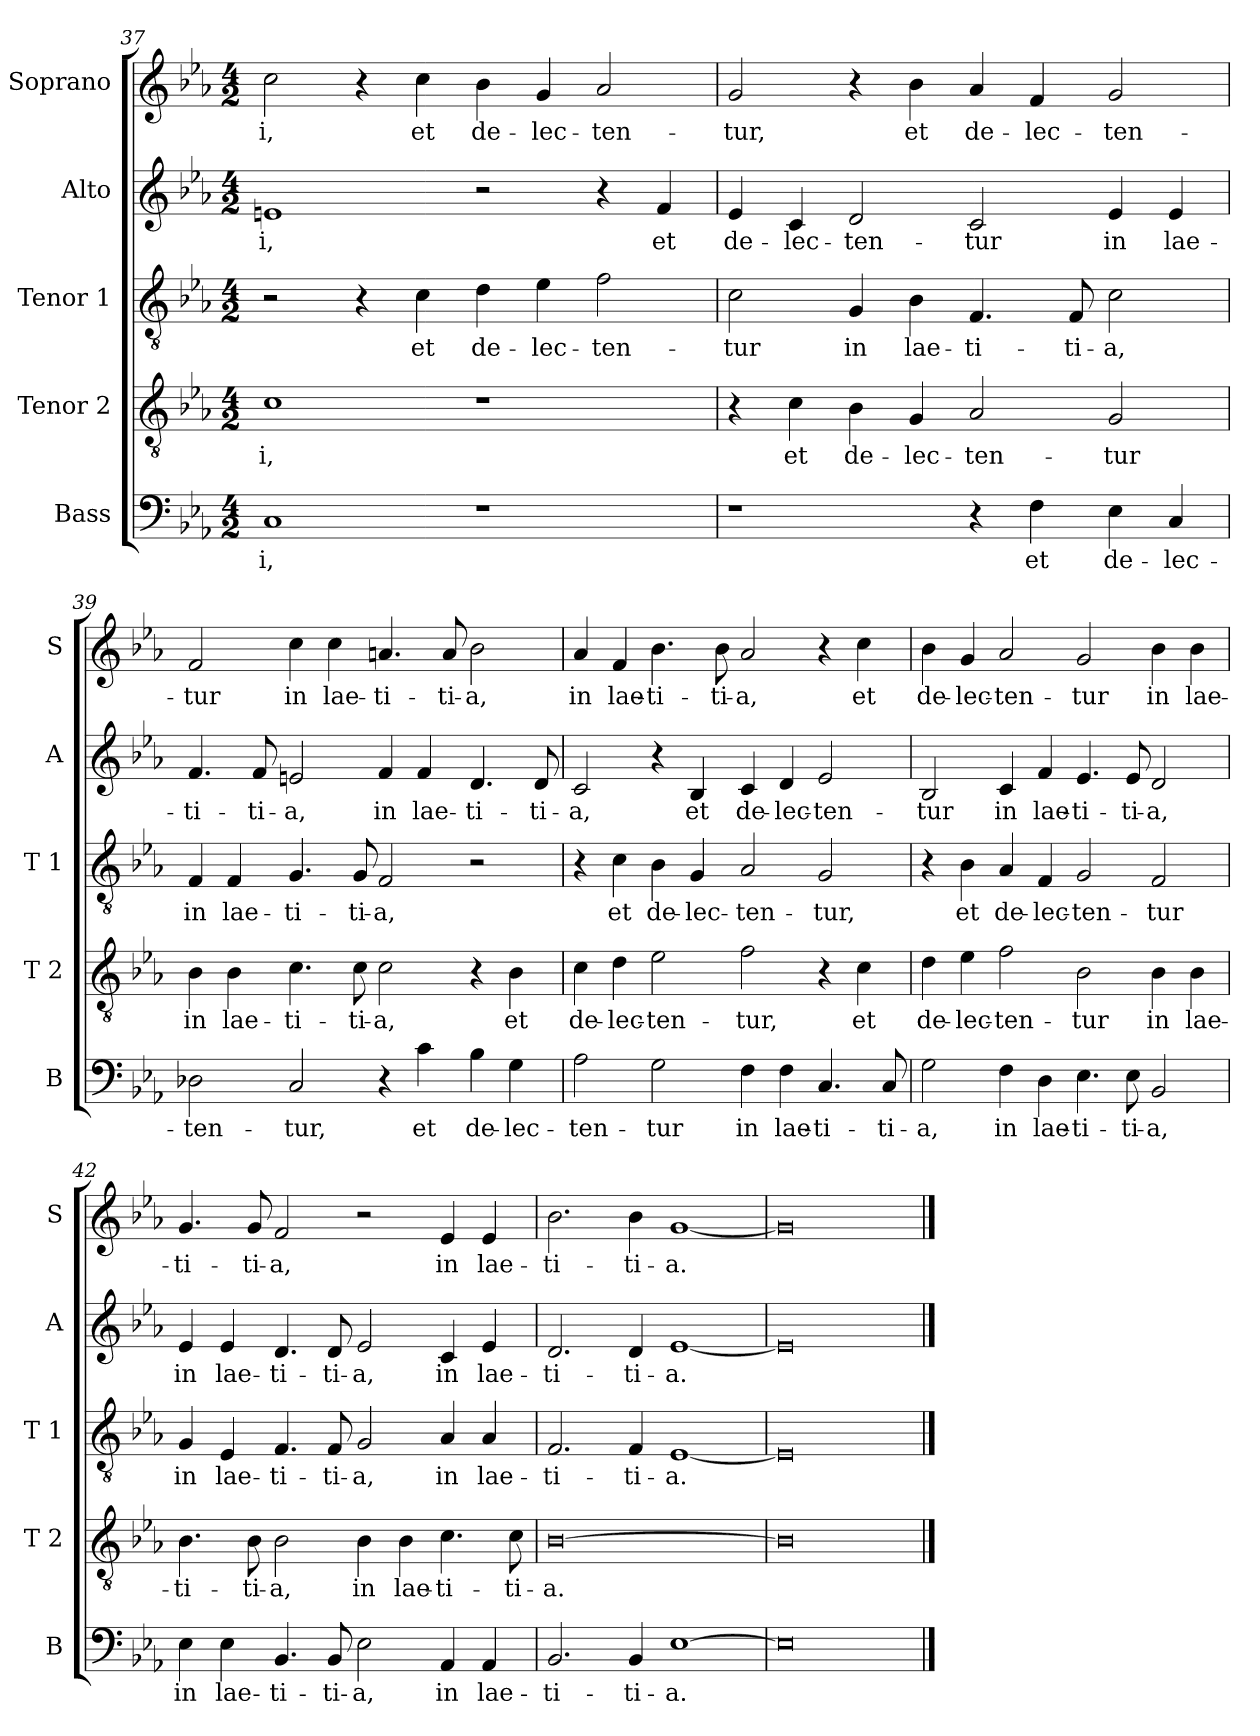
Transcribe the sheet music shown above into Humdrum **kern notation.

**kern	**text	**kern	**text	**kern	**text	**kern	**text	**kern	**text
*part5	*part5	*part4	*part4	*part3	*part3	*part2	*part2	*part1	*part1
*staff5	*staff5	*staff4	*staff4	*staff3	*staff3	*staff2	*staff2	*staff1	*staff1
*I"Bass	*	*I"Tenor 2	*	*I"Tenor 1	*	*I"Alto	*	*I"Soprano	*
*I'B	*	*I'T 2	*	*I'T 1	*	*I'A	*	*I'S	*
!!LO:LB:g=z
*clefF4	*	*clefGv2	*	*clefGv2	*	*clefG2	*	*clefG2	*
*k[b-e-a-]	*	*k[b-e-a-]	*	*k[b-e-a-]	*	*k[b-e-a-]	*	*k[b-e-a-]	*
*E-:	*	*E-:	*	*E-:	*	*E-:	*	*E-:	*
*M4/2	*	*M4/2	*	*M4/2	*	*M4/2	*	*M4/2	*
=37	=37	=37	=37	=37	=37	=37	=37	=37	=37
!	!LO:LY:b	!	!LO:LY:b	!	!	!	!LO:LY:b	!	!LO:LY:b
1C	-i,	1c	-i,	2r	.	1en	-i,	2cc\	-i,
.	.	.	.	4r	.	.	.	4r	.
!	!	!	!	!	!LO:LY:b	!	!	!	!LO:LY:b
.	.	.	.	4c\	et	.	.	4cc\	et
!	!	!	!	!	!LO:LY:b	!	!	!	!LO:LY:b
1r	.	1r	.	4d\	de-	2r	.	4b-\	de-
!	!	!	!	!	!LO:LY:b	!	!	!	!LO:LY:b
.	.	.	.	4e-\	-lec-	.	.	4g/	-lec-
!	!	!	!	!	!LO:LY:b	!	!	!	!LO:LY:b
.	.	.	.	2f\	-ten-	4r	.	2a-/	-ten-
!	!	!	!	!	!	!	!LO:LY:b	!	!
.	.	.	.	.	.	4f/	et	.	.
=38	=38	=38	=38	=38	=38	=38	=38	=38	=38
!	!	!	!	!	!LO:LY:b	!	!LO:LY:b	!	!LO:LY:b
1r	.	4r	.	2c\	-tur	4e-/	de-	2g/	-tur,
!	!	!	!LO:LY:b	!	!	!	!LO:LY:b	!	!
.	.	4c\	et	.	.	4c/	-lec-	.	.
!	!	!	!LO:LY:b	!	!LO:LY:b	!	!LO:LY:b	!	!
.	.	4B-\	de-	4G/	in	2d/	-ten-	4r	.
!	!	!	!LO:LY:b	!	!LO:LY:b	!	!	!	!LO:LY:b
.	.	4G/	-lec-	4B-\	lae-	.	.	4b-\	et
!	!	!	!LO:LY:b	!	!LO:LY:b	!	!LO:LY:b	!	!LO:LY:b
4r	.	2A-/	-ten-	4.F/	-ti-	2c/	-tur	4a-/	de-
!	!LO:LY:b	!	!	!	!	!	!	!	!LO:LY:b
4F\	et	.	.	.	.	.	.	4f/	-lec-
!	!	!	!	!	!LO:LY:b	!	!	!	!
.	.	.	.	8F/	-ti-	.	.	.	.
!	!LO:LY:b	!	!LO:LY:b	!	!LO:LY:b	!	!LO:LY:b	!	!LO:LY:b
4E-\	de-	2G/	-tur	2c\	-a,	4e-/	in	2g/	-ten-
!	!LO:LY:b	!	!	!	!	!	!LO:LY:b	!	!
4C/	-lec-	.	.	.	.	4e-/	lae-	.	.
=39	=39	=39	=39	=39	=39	=39	=39	=39	=39
!	!LO:LY:b	!	!LO:LY:b	!	!LO:LY:b	!	!LO:LY:b	!	!LO:LY:b
2D-X\	-ten-	4B-\	in	4F/	in	4.f/	-ti-	2f/	-tur
!	!	!	!LO:LY:b	!	!LO:LY:b	!	!	!	!
.	.	4B-\	lae-	4F/	lae-	.	.	.	.
!	!	!	!	!	!	!	!LO:LY:b	!	!
.	.	.	.	.	.	8f/	-ti-	.	.
!	!LO:LY:b	!	!LO:LY:b	!	!LO:LY:b	!	!LO:LY:b	!	!LO:LY:b
2C/	-tur,	4.c\	-ti-	4.G/	-ti-	2en/	-a,	4cc\	in
!	!	!	!	!	!	!	!	!	!LO:LY:b
.	.	.	.	.	.	.	.	4cc\	lae-
!	!	!	!LO:LY:b	!	!LO:LY:b	!	!	!	!
.	.	8c\	-ti-	8G/	-ti-	.	.	.	.
!	!	!	!LO:LY:b	!	!LO:LY:b	!	!LO:LY:b	!	!LO:LY:b
4r	.	2c\	-a,	2F/	-a,	4f/	in	4.an/	-ti-
!	!LO:LY:b	!	!	!	!	!	!LO:LY:b	!	!
4c\	et	.	.	.	.	4f/	lae-	.	.
!	!	!	!	!	!	!	!	!	!LO:LY:b
.	.	.	.	.	.	.	.	8a/	-ti-
!	!LO:LY:b	!	!	!	!	!	!LO:LY:b	!	!LO:LY:b
4B-\	de-	4r	.	2r	.	4.d/	-ti-	2b-\	-a,
!	!LO:LY:b	!	!LO:LY:b	!	!	!	!	!	!
4G\	-lec-	4B-\	et	.	.	.	.	.	.
!	!	!	!	!	!	!	!LO:LY:b	!	!
.	.	.	.	.	.	8d/	-ti-	.	.
=40	=40	=40	=40	=40	=40	=40	=40	=40	=40
!	!LO:LY:b	!	!LO:LY:b	!	!	!	!LO:LY:b	!	!LO:LY:b
2A-\	-ten-	4c\	de-	4r	.	2c/	-a,	4a-/	in
!	!	!	!LO:LY:b	!	!LO:LY:b	!	!	!	!LO:LY:b
.	.	4d\	-lec-	4c\	et	.	.	4f/	lae-
!	!LO:LY:b	!	!LO:LY:b	!	!LO:LY:b	!	!	!	!LO:LY:b
2G\	-tur	2e-\	-ten-	4B-\	de-	4r	.	4.b-\	-ti-
!	!	!	!	!	!LO:LY:b	!	!LO:LY:b	!	!
.	.	.	.	4G/	-lec-	4B-/	et	.	.
!	!	!	!	!	!	!	!	!	!LO:LY:b
.	.	.	.	.	.	.	.	8b-\	-ti-
!	!LO:LY:b	!	!LO:LY:b	!	!LO:LY:b	!	!LO:LY:b	!	!LO:LY:b
4F\	in	2f\	-tur,	2A-/	-ten-	4c/	de-	2a-/	-a,
!	!LO:LY:b	!	!	!	!	!	!LO:LY:b	!	!
4F\	lae-	.	.	.	.	4d/	-lec-	.	.
!	!LO:LY:b	!	!	!	!LO:LY:b	!	!LO:LY:b	!	!
4.C/	-ti-	4r	.	2G/	-tur,	2e-/	-ten-	4r	.
!	!	!	!LO:LY:b	!	!	!	!	!	!LO:LY:b
.	.	4c\	et	.	.	.	.	4cc\	et
!	!LO:LY:b	!	!	!	!	!	!	!	!
8C/	-ti-	.	.	.	.	.	.	.	.
!!LO:LB:g=z
=41	=41	=41	=41	=41	=41	=41	=41	=41	=41
!	!LO:LY:b	!	!LO:LY:b	!	!	!	!LO:LY:b	!	!LO:LY:b
2G\	-a,	4d\	de-	4r	.	2B-/	-tur	4b-\	de-
!	!	!	!LO:LY:b	!	!LO:LY:b	!	!	!	!LO:LY:b
.	.	4e-\	-lec-	4B-\	et	.	.	4g/	-lec-
!	!LO:LY:b	!	!LO:LY:b	!	!LO:LY:b	!	!LO:LY:b	!	!LO:LY:b
4F\	in	2f\	-ten-	4A-/	de-	4c/	in	2a-/	-ten-
!	!LO:LY:b	!	!	!	!LO:LY:b	!	!LO:LY:b	!	!
4D\	lae-	.	.	4F/	-lec-	4f/	lae-	.	.
!	!LO:LY:b	!	!LO:LY:b	!	!LO:LY:b	!	!LO:LY:b	!	!LO:LY:b
4.E-\	-ti-	2B-\	-tur	2G/	-ten-	4.e-/	-ti-	2g/	-tur
!	!LO:LY:b	!	!	!	!	!	!LO:LY:b	!	!
8E-\	-ti-	.	.	.	.	8e-/	-ti-	.	.
!	!LO:LY:b	!	!LO:LY:b	!	!LO:LY:b	!	!LO:LY:b	!	!LO:LY:b
2BB-/	-a,	4B-\	in	2F/	-tur	2d/	-a,	4b-\	in
!	!	!	!LO:LY:b	!	!	!	!	!	!LO:LY:b
.	.	4B-\	lae-	.	.	.	.	4b-\	lae-
=42	=42	=42	=42	=42	=42	=42	=42	=42	=42
!	!LO:LY:b	!	!LO:LY:b	!	!LO:LY:b	!	!LO:LY:b	!	!LO:LY:b
4E-\	in	4.B-\	-ti-	4G/	in	4e-/	in	4.g/	-ti-
!	!LO:LY:b	!	!	!	!LO:LY:b	!	!LO:LY:b	!	!
4E-\	lae-	.	.	4E-/	lae-	4e-/	lae-	.	.
!	!	!	!LO:LY:b	!	!	!	!	!	!LO:LY:b
.	.	8B-\	-ti-	.	.	.	.	8g/	-ti-
!	!LO:LY:b	!	!LO:LY:b	!	!LO:LY:b	!	!LO:LY:b	!	!LO:LY:b
4.BB-/	-ti-	2B-\	-a,	4.F/	-ti-	4.d/	-ti-	2f/	-a,
!	!LO:LY:b	!	!	!	!LO:LY:b	!	!LO:LY:b	!	!
8BB-/	-ti-	.	.	8F/	-ti-	8d/	-ti-	.	.
!	!LO:LY:b	!	!LO:LY:b	!	!LO:LY:b	!	!LO:LY:b	!	!
2E-\	-a,	4B-\	in	2G/	-a,	2e-/	-a,	2r	.
!	!	!	!LO:LY:b	!	!	!	!	!	!
.	.	4B-\	lae-	.	.	.	.	.	.
!	!LO:LY:b	!	!LO:LY:b	!	!LO:LY:b	!	!LO:LY:b	!	!LO:LY:b
4AA-/	in	4.c\	-ti-	4A-/	in	4c/	in	4e-/	in
!	!LO:LY:b	!	!	!	!LO:LY:b	!	!LO:LY:b	!	!LO:LY:b
4AA-/	lae-	.	.	4A-/	lae-	4e-/	lae-	4e-/	lae-
!	!	!	!LO:LY:b	!	!	!	!	!	!
.	.	8c\	-ti-	.	.	.	.	.	.
=43	=43	=43	=43	=43	=43	=43	=43	=43	=43
!	!LO:LY:b	!	!LO:LY:b	!	!LO:LY:b	!	!LO:LY:b	!	!LO:LY:b
2.BB-/	-ti-	[0B-	-a.	2.F/	-ti-	2.d/	-ti-	2.b-\	-ti-
!	!LO:LY:b	!	!	!	!LO:LY:b	!	!LO:LY:b	!	!LO:LY:b
4BB-/	-ti-	.	.	4F/	-ti-	4d/	-ti-	4b-\	-ti-
!	!LO:LY:b	!	!	!	!LO:LY:b	!	!LO:LY:b	!	!LO:LY:b
[1E-	-a.	.	.	[1E-	-a.	[1e-	-a.	[1g	-a.
=44	=44	=44	=44	=44	=44	=44	=44	=44	=44
0E-]	.	0B-]	.	0E-]	.	0e-]	.	0g]	.
==	==	==	==	==	==	==	==	==	==
*-	*-	*-	*-	*-	*-	*-	*-	*-	*-
